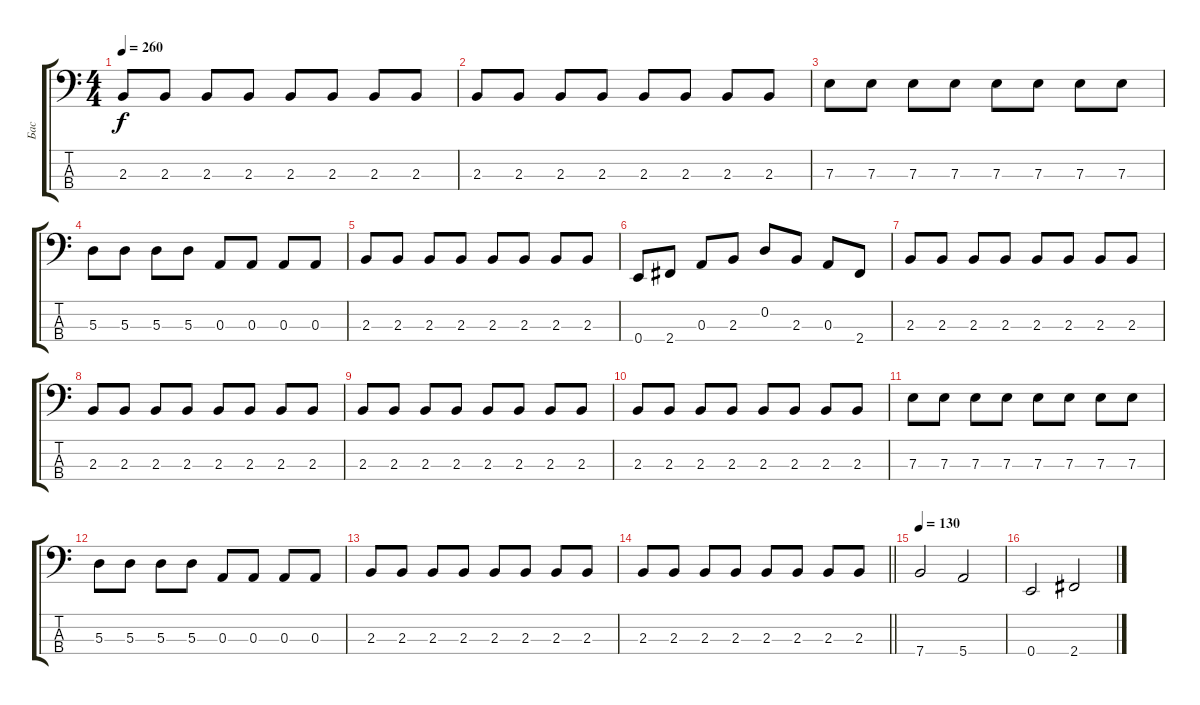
\track ("Бас" "Бас") {instrument electricbassfinger}
\staff {score tabs}
\tuning (G2 D2 A1 E1) {hide}
\ts (4 4)
\tempo 260
\clef f4
\ks c
2.3.8{dy f} 2.3.8 2.3.8 2.3.8 2.3.8 2.3.8 2.3.8 2.3.8 |
2.3.8 2.3.8 2.3.8 2.3.8 2.3.8 2.3.8 2.3.8 2.3.8 |
7.3.8 7.3.8 7.3.8 7.3.8 7.3.8 7.3.8 7.3.8 7.3.8 |
5.3.8 5.3.8 5.3.8 5.3.8 0.3.8 0.3.8 0.3.8 0.3.8 |
2.3.8 2.3.8 2.3.8 2.3.8 2.3.8 2.3.8 2.3.8 2.3.8 |
0.4.8 2.4.8 0.3.8 2.3.8 0.2.8 2.3.8 0.3.8 2.4.8 |
2.3.8 2.3.8 2.3.8 2.3.8 2.3.8 2.3.8 2.3.8 2.3.8 |
2.3.8 2.3.8 2.3.8 2.3.8 2.3.8 2.3.8 2.3.8 2.3.8 |
2.3.8 2.3.8 2.3.8 2.3.8 2.3.8 2.3.8 2.3.8 2.3.8 |
2.3.8 2.3.8 2.3.8 2.3.8 2.3.8 2.3.8 2.3.8 2.3.8 |
7.3.8 7.3.8 7.3.8 7.3.8 7.3.8 7.3.8 7.3.8 7.3.8 |
5.3.8 5.3.8 5.3.8 5.3.8 0.3.8 0.3.8 0.3.8 0.3.8 |
2.3.8 2.3.8 2.3.8 2.3.8 2.3.8 2.3.8 2.3.8 2.3.8 |
\barLineRight lightlight
2.3.8 2.3.8 2.3.8 2.3.8 2.3.8 2.3.8 2.3.8 2.3.8 |
\tempo 130
7.4.2 5.4.2 |
0.4.2 2.4.2
